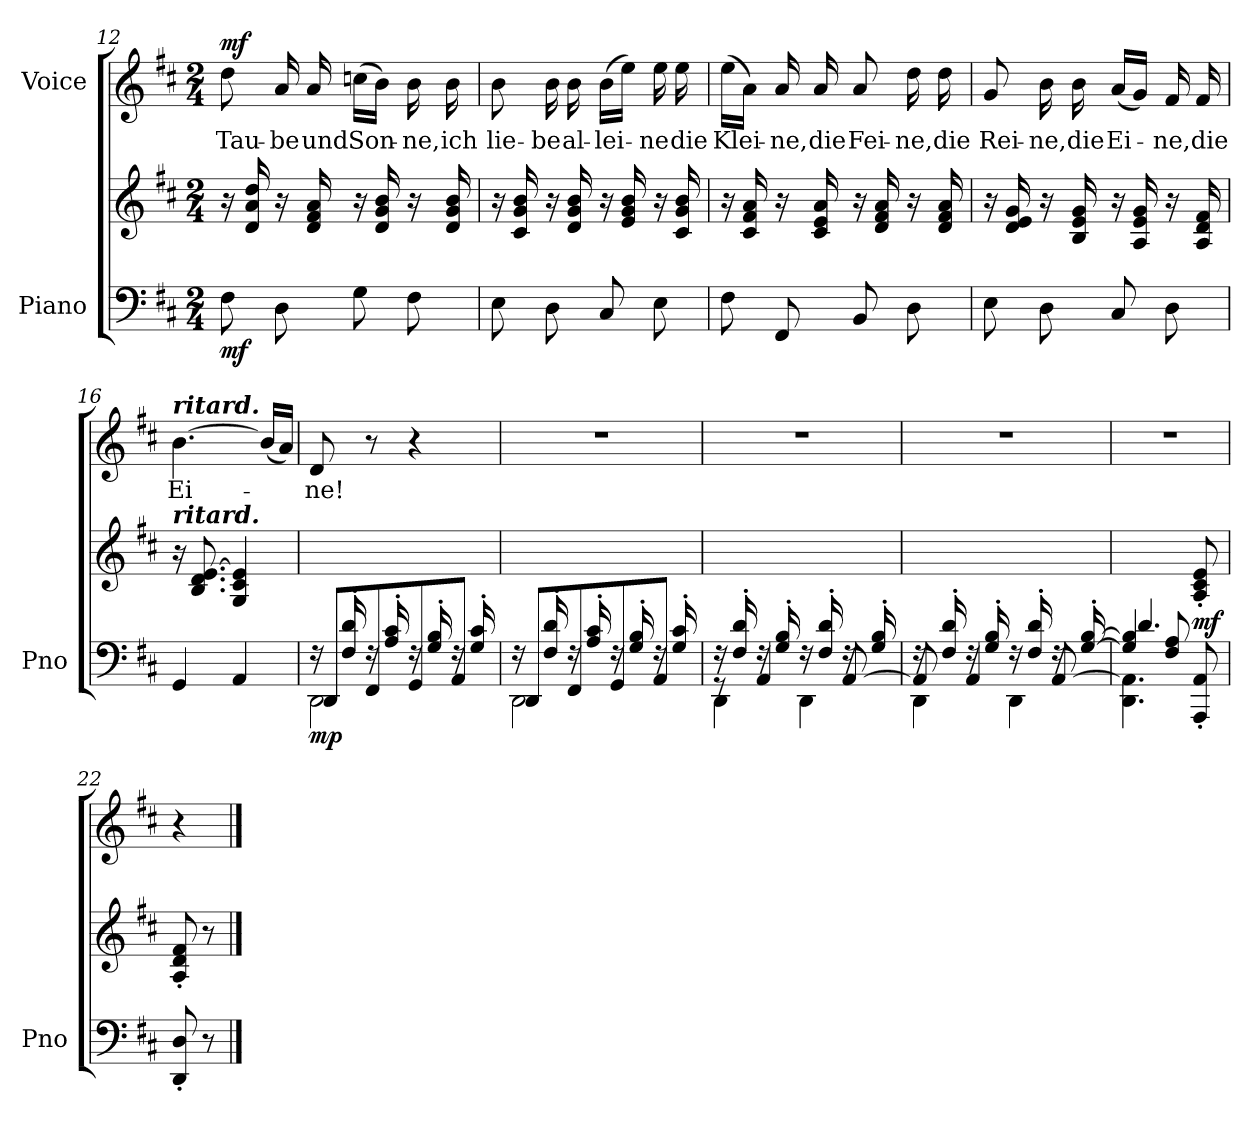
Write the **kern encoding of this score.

**kern	**kern	**dynam	**kern	**text	**dynam
*part2	*part2	*part2	*part1	*part1	*part1
*staff3	*staff2	*staff2/3	*staff1	*staff1	*staff1
*I"Piano	*	*	*I"Voice	*	*
*I'Pno	*	*	*	*	*
!!LO:LB:g=z
*clefF4	*clefG2	*	*clefG2	*	*
*k[f#c#]	*k[f#c#]	*	*k[f#c#]	*	*
*M2/4	*M2/4	*	*M2/4	*	*
=12	=12	=12	=12	=12	=12
!	!	!LO:DY:b=2	!	!LO:LY:b	!LO:DY:b
8F#\	16r	mf	8dd\	Tau-	mf
.	16d/ 16a/ 16dd/	.	.	.	.
!	!	!	!	!LO:LY:b	!
8D\	16r	.	16a/	-be	.
!	!	!	!	!LO:LY:b	!
.	16d/ 16f#/ 16a/	.	16a/	und	.
!	!	!	!	!LO:LY:b	!
8G\	16r	.	(>16ccn\LL	Son-	.
.	16d/ 16g/ 16b/	.	16b\JJ)	.	.
!	!	!	!	!LO:LY:b	!
8F#\	16r	.	16b\	-ne,	.
*	*	*	*MM80	*	*
!	!	!	!	!LO:LY:b	!
.	16d/ 16g/ 16b/	.	16b\	ich	.
=13	=13	=13	=13	=13	=13
!	!	!	!	!LO:LY:b	!
8E\	16r	.	8b\	lie-	.
.	16c#/ 16g/ 16b/	.	.	.	.
!	!	!	!	!LO:LY:b	!
8D\	16r	.	16b\	-be	.
!	!	!	!	!LO:LY:b	!
.	16d/ 16g/ 16b/	.	16b\	al-	.
!	!	!	!	!LO:LY:b	!
8C#/	16r	.	(>16b\LL	-lei-	.
.	16e/ 16g/ 16b/	.	16ee\JJ)	.	.
!	!	!	!	!LO:LY:b	!
8E\	16r	.	16ee\	-ne	.
!	!	!	!	!LO:LY:b	!
.	16c#/ 16g/ 16b/	.	16ee\	die	.
=14	=14	=14	=14	=14	=14
!	!	!	!	!LO:LY:b	!
8F#\	16r	.	(>16ee\LL	Klei-	.
.	16c#/ 16f#/ 16a/	.	16a\JJ)	.	.
!	!	!	!	!LO:LY:b	!
8FF#/	16r	.	16a/	-ne,	.
!	!	!	!	!LO:LY:b	!
.	16c#/ 16e/ 16a/	.	16a/	die	.
!	!	!	!	!LO:LY:b	!
8BB/	16r	.	8a/	Fei-	.
.	16d/ 16f#/ 16a/	.	.	.	.
!	!	!	!	!LO:LY:b	!
8D\	16r	.	16dd\	-ne,	.
!	!	!	!	!LO:LY:b	!
.	16d/ 16f#/ 16a/	.	16dd\	die	.
=15	=15	=15	=15	=15	=15
!	!	!	!	!LO:LY:b	!
8E\	16r	.	8g/	Rei-	.
.	16d/ 16e/ 16g/	.	.	.	.
!	!	!	!	!LO:LY:b	!
8D\	16r	.	16b\	-ne,	.
!	!	!	!	!LO:LY:b	!
.	16B/ 16e/ 16g/	.	16b\	die	.
!	!	!	!	!LO:LY:b	!
8C#/	16r	.	(<16a/LL	Ei-	.
.	16A/ 16e/ 16g/	.	16g/JJ)	.	.
!	!	!	!	!LO:LY:b	!
8D\	16r	.	16f#/	-ne,	.
*	*	*	*MM45	*	*
!	!	!	!	!LO:LY:b	!
.	16A/ 16d/ 16f#/	.	16f#/	die	.
!!LO:PB:g=z
=16	=16	=16	=16	=16	=16
!	!	!	!LO:TX:a:Bi:t=ritard.	!	!
!	!LO:TX:a:Bi:t=ritard.	!	!	!	!
!	!	!	!	!LO:LY:b	!
4GG/	16r	.	[4.b\	Ei-	.
.	8.B/ 8.d/ [8.e/	.	.	.	.
4AA/	4G/ 4c#/ 4e/]	.	.	.	.
.	.	.	(<16b/LL]	.	.
.	.	.	16a/JJ)	.	.
=17	=17	=17	=17	=17	=17
*	*	*	*MM80	*	*
*^	*	*	*	*	*
*	*^	*	*	*	*	*
!	!	!	!	!LO:DY:b=2	!	!LO:LY:b	!
16rF	2DD\	8DD/L	2ryy	mp	8d/	-ne!	.
16F#/' 16d/'	.	.	.	.	.	.	.
16rF	.	8FF#/	.	.	8r	.	.
16A/' 16c#/'	.	.	.	.	.	.	.
16rF	.	8GG/	.	.	4r	.	.
16G/' 16B/'	.	.	.	.	.	.	.
16rF	.	8AA/J	.	.	.	.	.
16G/' 16c#/'	.	.	.	.	.	.	.
=18	=18	=18	=18	=18	=18	=18	=18
16rF	2DD\	8DD/L	2ryy	.	2r	.	.
16F#/' 16d/'	.	.	.	.	.	.	.
16rF	.	8FF#/	.	.	.	.	.
16A/' 16c#/'	.	.	.	.	.	.	.
16rF	.	8GG/	.	.	.	.	.
16G/' 16B/'	.	.	.	.	.	.	.
16rF	.	8AA/J	.	.	.	.	.
16G/' 16c#/'	.	.	.	.	.	.	.
=19	=19	=19	=19	=19	=19	=19	=19
16rF	4DD\	8rGG	2ryy	.	2r	.	.
16F#/' 16d/'	.	.	.	.	.	.	.
16rF	.	4AA/	.	.	.	.	.
16G/' 16B/'	.	.	.	.	.	.	.
16rF	4DD\	.	.	.	.	.	.
16F#/' 16d/'	.	.	.	.	.	.	.
16rF	.	[8AA/	.	.	.	.	.
16G/' 16B/'	.	.	.	.	.	.	.
=20	=20	=20	=20	=20	=20	=20	=20
16rF	4DD\	8AA/]	2ryy	.	2r	.	.
16F#/' 16d/'	.	.	.	.	.	.	.
16rF	.	4AA/	.	.	.	.	.
16G/' 16B/'	.	.	.	.	.	.	.
16rF	4DD\	.	.	.	.	.	.
16F#/' 16d/'	.	.	.	.	.	.	.
16rF	.	[8AA/	.	.	.	.	.
[16G/' [16B/'	.	.	.	.	.	.	.
=21	=21	=21	=21	=21	=21	=21	=21
4G/] 4B/]	4.DD\ 4.AA\]	4.d/	4.ryy	.	2r	.	.
8F#/ 8A/	.	.	.	.	.	.	.
!	!	!	!	!LO:DY:a=2	!	!	!
8ryy	8AAA/' 8AA/'	8ryy	8A/' 8c#/' 8e/'	mf	.	.	.
*v	*v	*v	*	*	*	*	*
=22	=22	=22	=22	=22	=22
8DD/' 8D/'	8A/' 8d/' 8f#/'	.	4r	.	.
8r	8r	.	.	.	.
==	==	==	==	==	==
*-	*-	*-	*-	*-	*-
